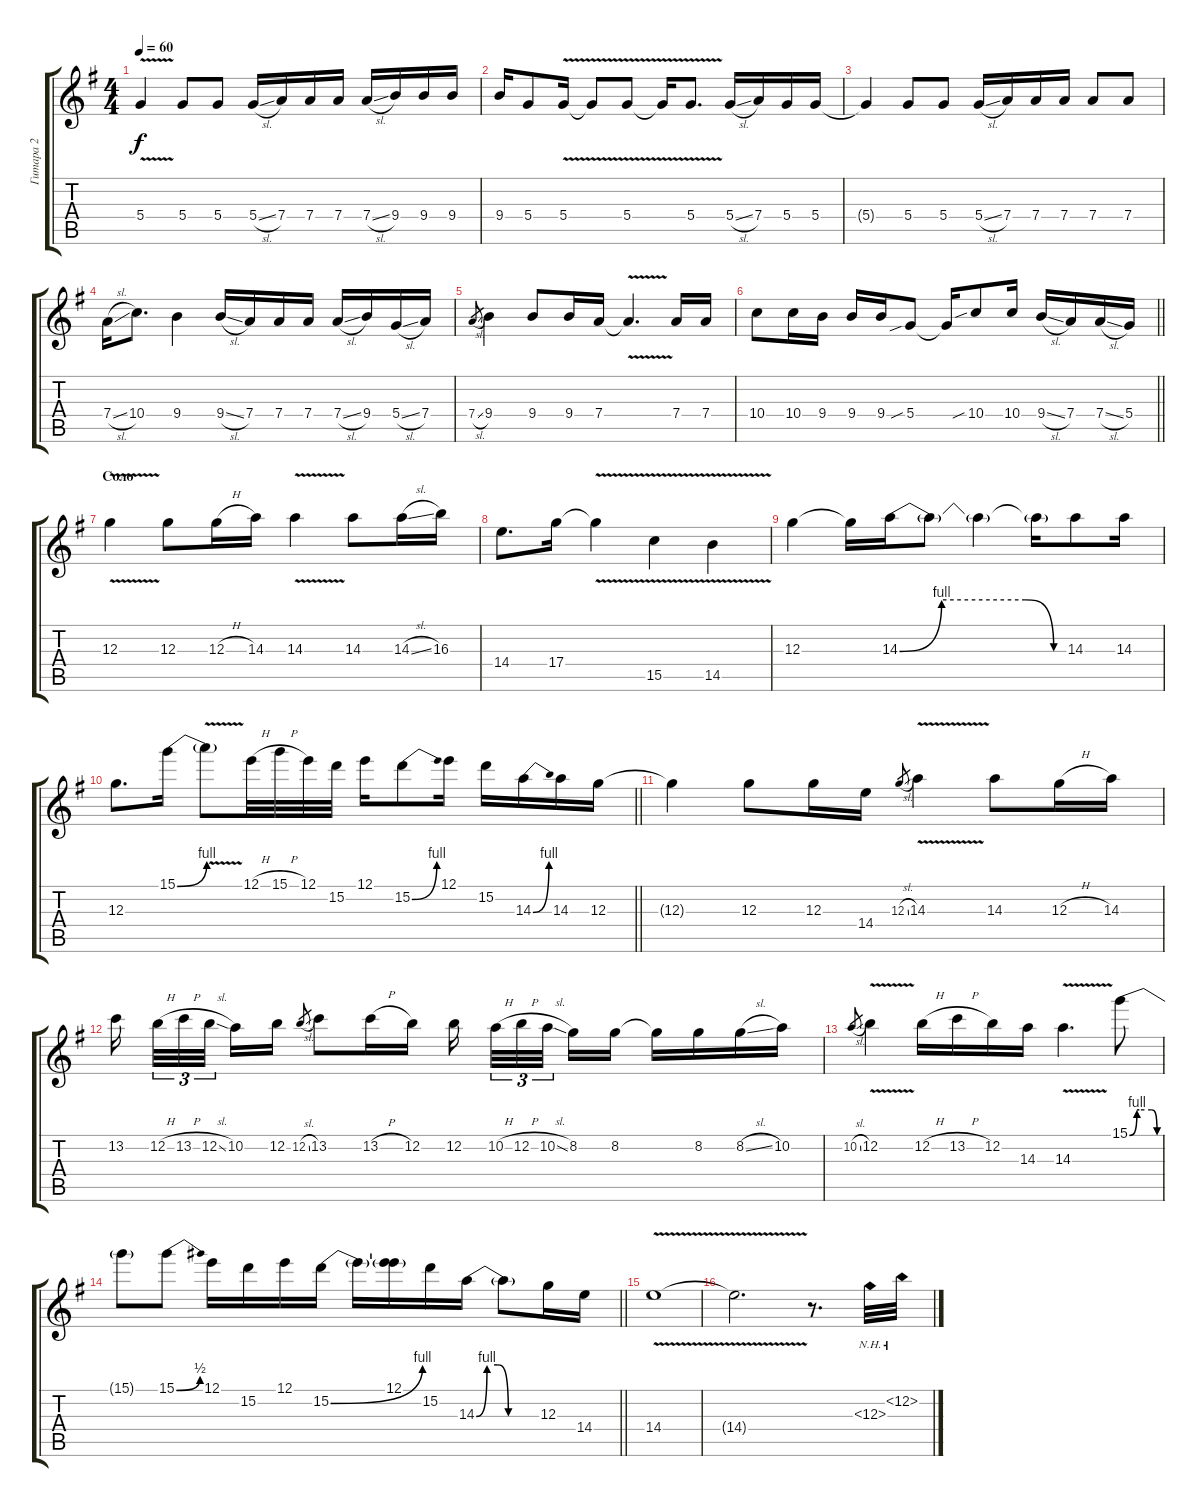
\track ("Гитара 2" "Гитара 2") {instrument distortionguitar}
\staff {score tabs}
\tuning (E4 B3 G3 D3 A2 E2) {hide}
\ts (4 4)
\tempo 60
\clef g2
\ks g
5.4{v}.4{dy f} 5.4.8 5.4.8 5.4{sl}.16 7.4.16 7.4.16 7.4.16 7.4{sl}.16 9.4.16 9.4.16 9.4.16 |
9.4.16 5.4.8 5.4{v}.16 5.4{t}.8 5.4{v}.8 5.4{t}.16 5.4{v}.8{d} 5.4{sl}.16 7.4.16 5.4.16 5.4.16 |
5.4{t}.4 5.4.8 5.4.8 5.4{sl}.16 7.4.16 7.4.16 7.4.16 7.4.8 7.4.8 |
7.4{sl}.16 10.4.8{d} 9.4.4 9.4{sl}.16 7.4.16 7.4.16 7.4.16 7.4{sl}.16 9.4.16 5.4{sl}.16 7.4.16 |
7.4{sl}.8{gr} 9.4.4 9.4.8 9.4.16 7.4.16 7.4{v t}.4{d} 7.4.16 7.4.16 |
\barLineRight lightlight
10.4.8 10.4.16 9.4.16 9.4.16 9.4.16 5.4{sib}.8 5.4{t}.16 10.4{sib}.8 10.4.16 9.4{sl}.16 7.4.16 7.4{sl}.16 5.4.16 |
\section ("" "Соло")
12.3{v}.4 12.3.8 12.3{h}.16 14.3.16 14.3{v}.4 14.3.8 14.3{sl}.16 16.3.16 |
14.4.8{d} 17.4.16 17.4{v t}.4 15.5{v}.4 14.5{v}.4 |
12.3.4 12.3{t}.16 14.3{be (custom 0 0 15 4 45 4 55 0 60 0)}.16 14.3{t}.8 14.3{t}.4 14.3{t}.16 14.3.8 14.3.16 |
\barLineRight lightlight
12.3.8{d} 15.1{be (bend 0 0 60 4)}.16 15.1{v t}.8 12.1{h}.32 15.1{h}.32 12.1.32 15.2.32 12.1.16 15.2{be (bend 0 0 60 4)}.8 12.1.16 15.2.16 14.3{be (bend 0 0 60 4)}.16 14.3.16 12.3.16 |
12.3{t}.4 12.3.8 12.3.16 14.4.16 12.3{sl}.8{gr} 14.3{v}.4 14.3.8 12.3{h}.16 14.3.16 |
13.2.16{beam splitsecondary} 12.2{h}.32{tu (3 2)} 13.2{h}.32{tu (3 2)} 12.2{sl}.32{tu (3 2) beam splitsecondary} 10.2.16 12.2.16 12.2{sl}.8{gr} 13.2.8 13.2{h}.16 12.2.16 12.2.16{beam splitsecondary} 10.2{h}.32{tu (3 2)} 12.2{h}.32{tu (3 2)} 10.2{sl}.32{tu (3 2) beam splitsecondary} 8.2.16 8.2.16 8.2{t}.16 8.2.16 8.2{sl}.16 10.2.16 |
10.2{sl}.8{gr} 12.2{v}.4 12.2{h}.16 13.2{h}.16 12.2.16 14.3.16 14.3{v}.4{d} 15.1{be (custom 0 0 15 4 20 4 45 4 56 0 60 0)}.8 |
\barLineRight lightlight
15.1{t}.8 15.1{be (bend 0 0 60 2)}.8 12.1.16 15.2.16 12.1.16 15.2{be (bend 0 0 60 4)}.16 15.2{t}.16 (12.1 15.2{t}).16 15.2.16 14.3{be (custom 0 0 10 4 20 4 30 0 60 0)}.16 14.3{t}.8 12.3.16 14.4.16 |
14.4{v}.1 |
14.4{t}.2{d} r.8{d} 12.3{nh}.32 12.2{nh}.32
